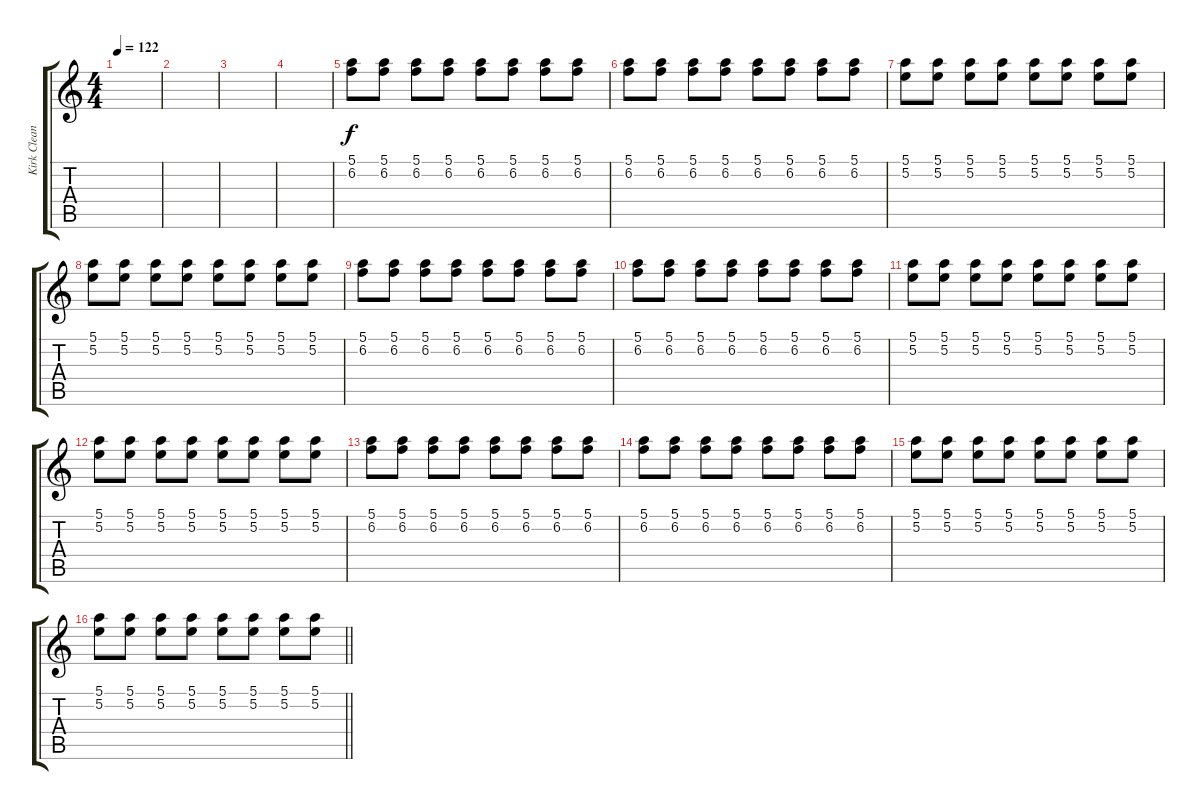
\track ("Kirk Clean" "Kirk Clean") {instrument electricguitarclean}
\staff {score tabs}
\tuning (E4 B3 G3 D3 A2 E2) {hide}
\ts (4 4)
\tempo 122
\clef g2
\ks c
|
|
|
|
(5.1 6.2).8 (5.1 6.2).8 (5.1 6.2).8 (5.1 6.2).8 (5.1 6.2).8 (5.1 6.2).8 (5.1 6.2).8 (5.1 6.2).8 |
(5.1 6.2).8 (5.1 6.2).8 (5.1 6.2).8 (5.1 6.2).8 (5.1 6.2).8 (5.1 6.2).8 (5.1 6.2).8 (5.1 6.2).8 |
(5.1 5.2).8 (5.1 5.2).8 (5.1 5.2).8 (5.1 5.2).8 (5.1 5.2).8 (5.1 5.2).8 (5.1 5.2).8 (5.1 5.2).8 |
(5.1 5.2).8 (5.1 5.2).8 (5.1 5.2).8 (5.1 5.2).8 (5.1 5.2).8 (5.1 5.2).8 (5.1 5.2).8 (5.1 5.2).8 |
(5.1 6.2).8 (5.1 6.2).8 (5.1 6.2).8 (5.1 6.2).8 (5.1 6.2).8 (5.1 6.2).8 (5.1 6.2).8 (5.1 6.2).8 |
(5.1 6.2).8 (5.1 6.2).8 (5.1 6.2).8 (5.1 6.2).8 (5.1 6.2).8 (5.1 6.2).8 (5.1 6.2).8 (5.1 6.2).8 |
(5.1 5.2).8 (5.1 5.2).8 (5.1 5.2).8 (5.1 5.2).8 (5.1 5.2).8 (5.1 5.2).8 (5.1 5.2).8 (5.1 5.2).8 |
(5.1 5.2).8 (5.1 5.2).8 (5.1 5.2).8 (5.1 5.2).8 (5.1 5.2).8 (5.1 5.2).8 (5.1 5.2).8 (5.1 5.2).8 |
(5.1 6.2).8 (5.1 6.2).8 (5.1 6.2).8 (5.1 6.2).8 (5.1 6.2).8 (5.1 6.2).8 (5.1 6.2).8 (5.1 6.2).8 |
(5.1 6.2).8 (5.1 6.2).8 (5.1 6.2).8 (5.1 6.2).8 (5.1 6.2).8 (5.1 6.2).8 (5.1 6.2).8 (5.1 6.2).8 |
(5.1 5.2).8 (5.1 5.2).8 (5.1 5.2).8 (5.1 5.2).8 (5.1 5.2).8 (5.1 5.2).8 (5.1 5.2).8 (5.1 5.2).8 |
\barLineRight lightlight
(5.1 5.2).8 (5.1 5.2).8 (5.1 5.2).8 (5.1 5.2).8 (5.1 5.2).8 (5.1 5.2).8 (5.1 5.2).8 (5.1 5.2).8
